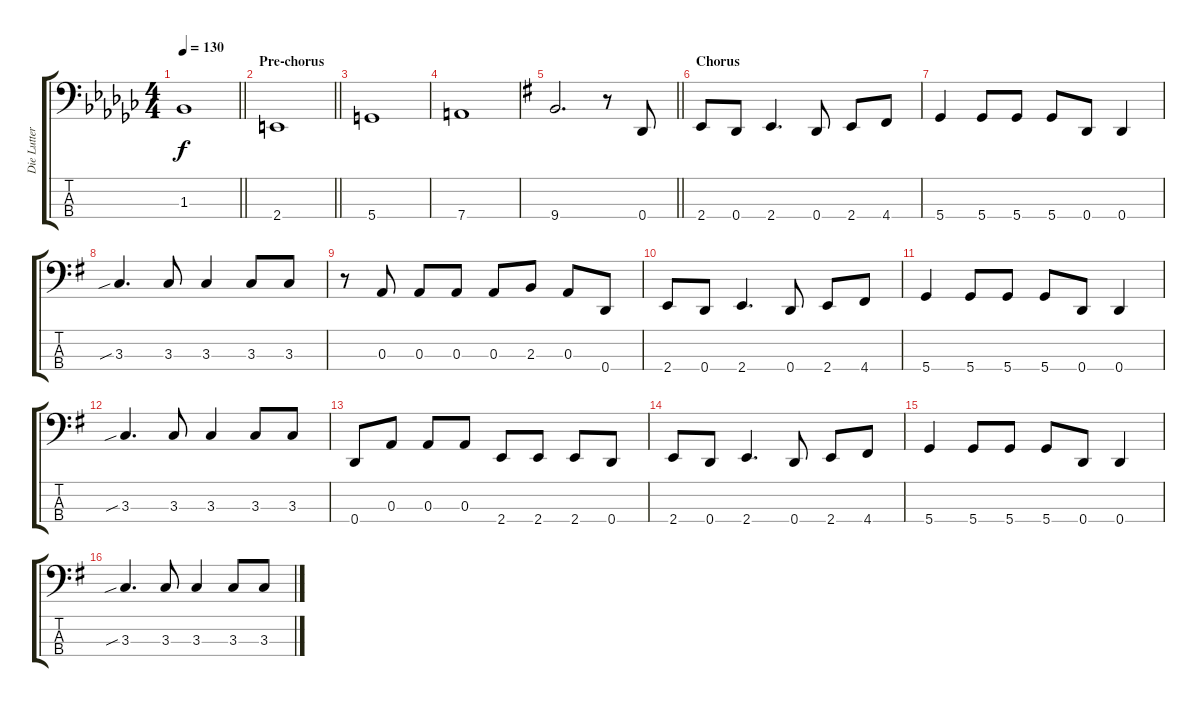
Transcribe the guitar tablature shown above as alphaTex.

\track ("Die Lutter (Bass)" "Die Lutter") {instrument electricbasspick}
\staff {score tabs}
\tuning (G2 D2 A1 D1) {hide}
\ts (4 4)
\tempo 130
\clef f4
\barLineRight lightlight
\ks ebminor
1.3.1{dy f} |
\section ("" "Pre-chorus")
\barLineRight lightlight
2.4.1 |
\section ("" "")
5.4.1 |
7.4.1 |
\barLineRight lightlight
\ks g
9.4.2{d} r.8 0.4.8 |
\section ("" "Chorus")
2.4.8 0.4.8 2.4.4{d} 0.4.8 2.4.8 4.4.8 |
5.4.4 5.4.8 5.4.8 5.4.8 0.4.8 0.4.4 |
3.3{sib}.4{d} 3.3.8 3.3.4 3.3.8 3.3.8 |
r.8 0.3.8 0.3.8 0.3.8 0.3.8 2.3.8 0.3.8 0.4.8 |
2.4.8 0.4.8 2.4.4{d} 0.4.8 2.4.8 4.4.8 |
5.4.4 5.4.8 5.4.8 5.4.8 0.4.8 0.4.4 |
3.3{sib}.4{d} 3.3.8 3.3.4 3.3.8 3.3.8 |
0.4.8 0.3.8 0.3.8 0.3.8 2.4.8 2.4.8 2.4.8 0.4.8 |
2.4.8 0.4.8 2.4.4{d} 0.4.8 2.4.8 4.4.8 |
5.4.4 5.4.8 5.4.8 5.4.8 0.4.8 0.4.4 |
3.3{sib}.4{d} 3.3.8 3.3.4 3.3.8 3.3.8
